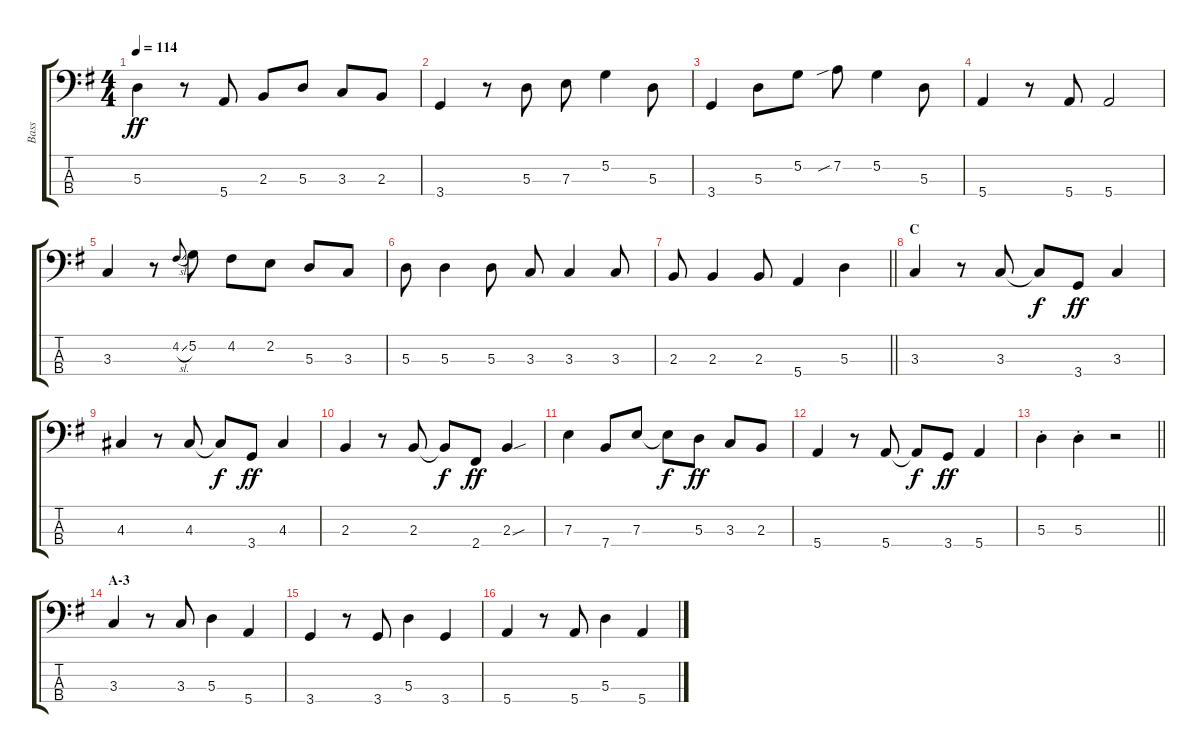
\track ("Bass" "Bass") {instrument electricbasspick}
\staff {score tabs}
\tuning (G2 D2 A1 E1) {hide}
\ts (4 4)
\tempo 114
\clef f4
\ks g
5.3.4{dy ff} r.8 5.4.8 2.3.8 5.3.8 3.3.8 2.3.8 |
3.4.4 r.8 5.3.8 7.3.8 5.2.4 5.3.8 |
3.4.4 5.3.8 5.2.8 7.2{sib}.8 5.2.4 5.3.8 |
5.4.4 r.8 5.4.8 5.4.2 |
3.3.4 r.8 4.2{sl}.8{gr onbeat} 5.2.8 4.2.8 2.2.8 5.3.8 3.3.8 |
5.3.8 5.3.4 5.3.8 3.3.8 3.3.4 3.3.8 |
\barLineRight lightlight
2.3.8 2.3.4 2.3.8 5.4.4 5.3.4 |
\section ("" "C")
3.3.4 r.8 3.3.8 3.3{t}.8{dy f} 3.4.8{dy ff} 3.3.4 |
4.3.4 r.8 4.3.8 4.3{t}.8{dy f} 3.4.8{dy ff} 4.3.4 |
2.3.4 r.8 2.3.8 2.3{t}.8{dy f} 2.4.8{dy ff} 2.3{sou}.4 |
7.3.4 7.4.8 7.3.8 7.3{t}.8{dy f} 5.3.8{dy ff} 3.3.8 2.3.8 |
5.4.4 r.8 5.4.8 5.4{t}.8{dy f} 3.4.8{dy ff} 5.4.4 |
\barLineRight lightlight
5.3{st}.4 5.3{st}.4 r.2 |
\section ("" "A-3")
3.3.4 r.8 3.3.8 5.3.4 5.4.4 |
3.4.4 r.8 3.4.8 5.3.4 3.4.4 |
5.4.4 r.8 5.4.8 5.3.4 5.4.4
